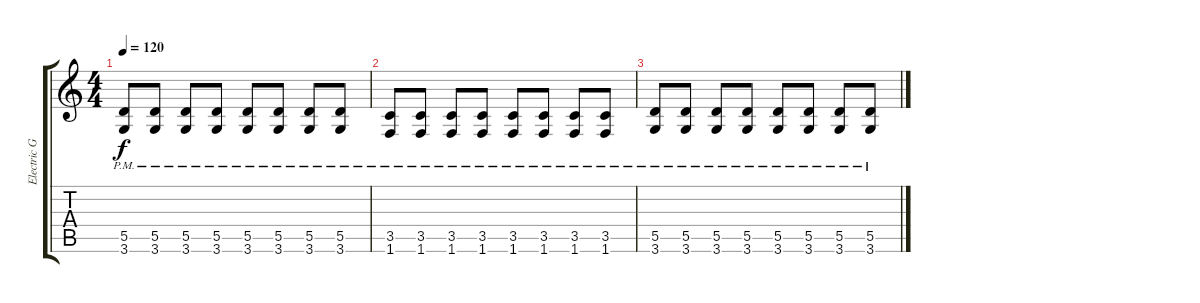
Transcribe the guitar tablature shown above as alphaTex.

\track ("Electric Guitar 1" "Electric G") {instrument distortionguitar}
\staff {score tabs}
\tuning (E4 B3 G3 D3 A2 E2) {hide}
\ts (4 4)
\tempo 120
\clef g2
\ks c
(5.5{pm} 3.6{pm}).8{dy f} (5.5{pm} 3.6{pm}).8 (5.5{pm} 3.6{pm}).8 (5.5{pm} 3.6{pm}).8 (5.5{pm} 3.6{pm}).8 (5.5{pm} 3.6{pm}).8 (5.5{pm} 3.6{pm}).8 (5.5{pm} 3.6{pm}).8 |
(3.5{pm} 1.6{pm}).8 (3.5{pm} 1.6{pm}).8 (3.5{pm} 1.6{pm}).8 (3.5{pm} 1.6{pm}).8 (3.5{pm} 1.6{pm}).8 (3.5{pm} 1.6{pm}).8 (3.5{pm} 1.6{pm}).8 (3.5{pm} 1.6{pm}).8 |
(5.5{pm} 3.6{pm}).8 (5.5{pm} 3.6{pm}).8 (5.5{pm} 3.6{pm}).8 (5.5{pm} 3.6{pm}).8 (5.5{pm} 3.6{pm}).8 (5.5{pm} 3.6{pm}).8 (5.5{pm} 3.6{pm}).8 (5.5{pm} 3.6{pm}).8
